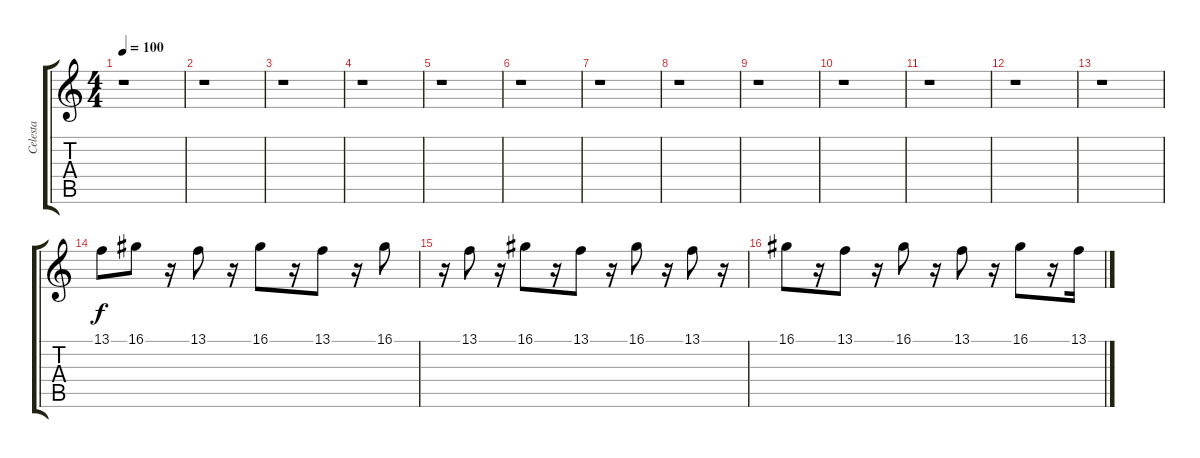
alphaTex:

\track ("Celesta" "Celesta") {instrument celesta}
\staff {score tabs}
\tuning (E4 B3 G3 D3 A2 E2) {hide}
\ts (4 4)
\tempo 100
\clef g2
\ks c
r.1{dy f} |
r.1 |
r.1 |
r.1 |
r.1 |
r.1 |
r.1 |
r.1 |
r.1 |
r.1 |
r.1 |
r.1 |
r.1 |
13.1.8 16.1.8 r.16 13.1.8 r.16 16.1.8 r.16 13.1.8 r.16 16.1.8 |
r.16 13.1.8 r.16 16.1.8 r.16 13.1.8 r.16 16.1.8 r.16 13.1.8 r.16 |
16.1.8 r.16 13.1.8 r.16 16.1.8 r.16 13.1.8 r.16 16.1.8 r.16 13.1.16
